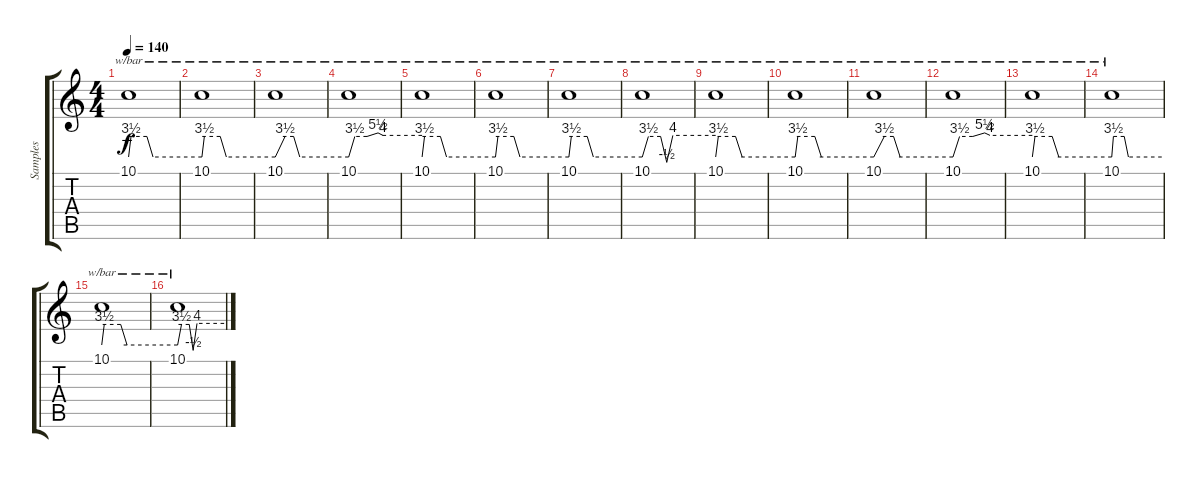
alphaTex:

\track ("Samples" "Samples") {instrument lead2sawtooth}
\staff {score tabs}
\tuning (D4 A3 F3 C3 G2 C2) {hide}
\ts (4 4)
\tempo 140
\clef g2
\ks c
10.1.1{tbe (custom default 0 0 2 14 15 14 20 0 60 0) dy f} |
10.1.1{tbe (custom default 0 0 2 14 15 14 20 0 60 0)} |
10.1.1{tbe (custom default 0 0 8 14 15 14 20 0 60 0)} |
10.1.1{tbe (custom default 0 0 5 14 15 14 24 22 28 16 60 16)} |
10.1.1{tbe (custom default 0 0 2 14 15 14 20 0 60 0)} |
10.1.1{tbe (custom default 0 0 2 14 15 14 20 0 60 0)} |
10.1.1{tbe (custom default 0 0 2 14 15 14 20 0 60 0)} |
10.1.1{tbe (custom default 0 0 5 14 15 14 20 -2 25 16 60 16)} |
10.1.1{tbe (custom default 0 0 2 14 15 14 20 0 60 0)} |
10.1.1{tbe (custom default 0 0 2 14 15 14 20 0 60 0)} |
10.1.1{tbe (custom default 0 0 8 14 15 14 20 0 60 0)} |
10.1.1{tbe (custom default 0 0 5 14 15 14 24 22 28 16 60 16)} |
10.1.1{tbe (custom default 0 0 2 14 15 14 20 0 60 0)} |
10.1.1{tbe (custom default 0 0 2 14 15 14 20 0 60 0)} |
10.1.1{tbe (custom default 0 0 2 14 15 14 20 0 60 0)} |
10.1.1{tbe (custom default 0 0 5 14 15 14 20 -2 25 16 60 16)}
